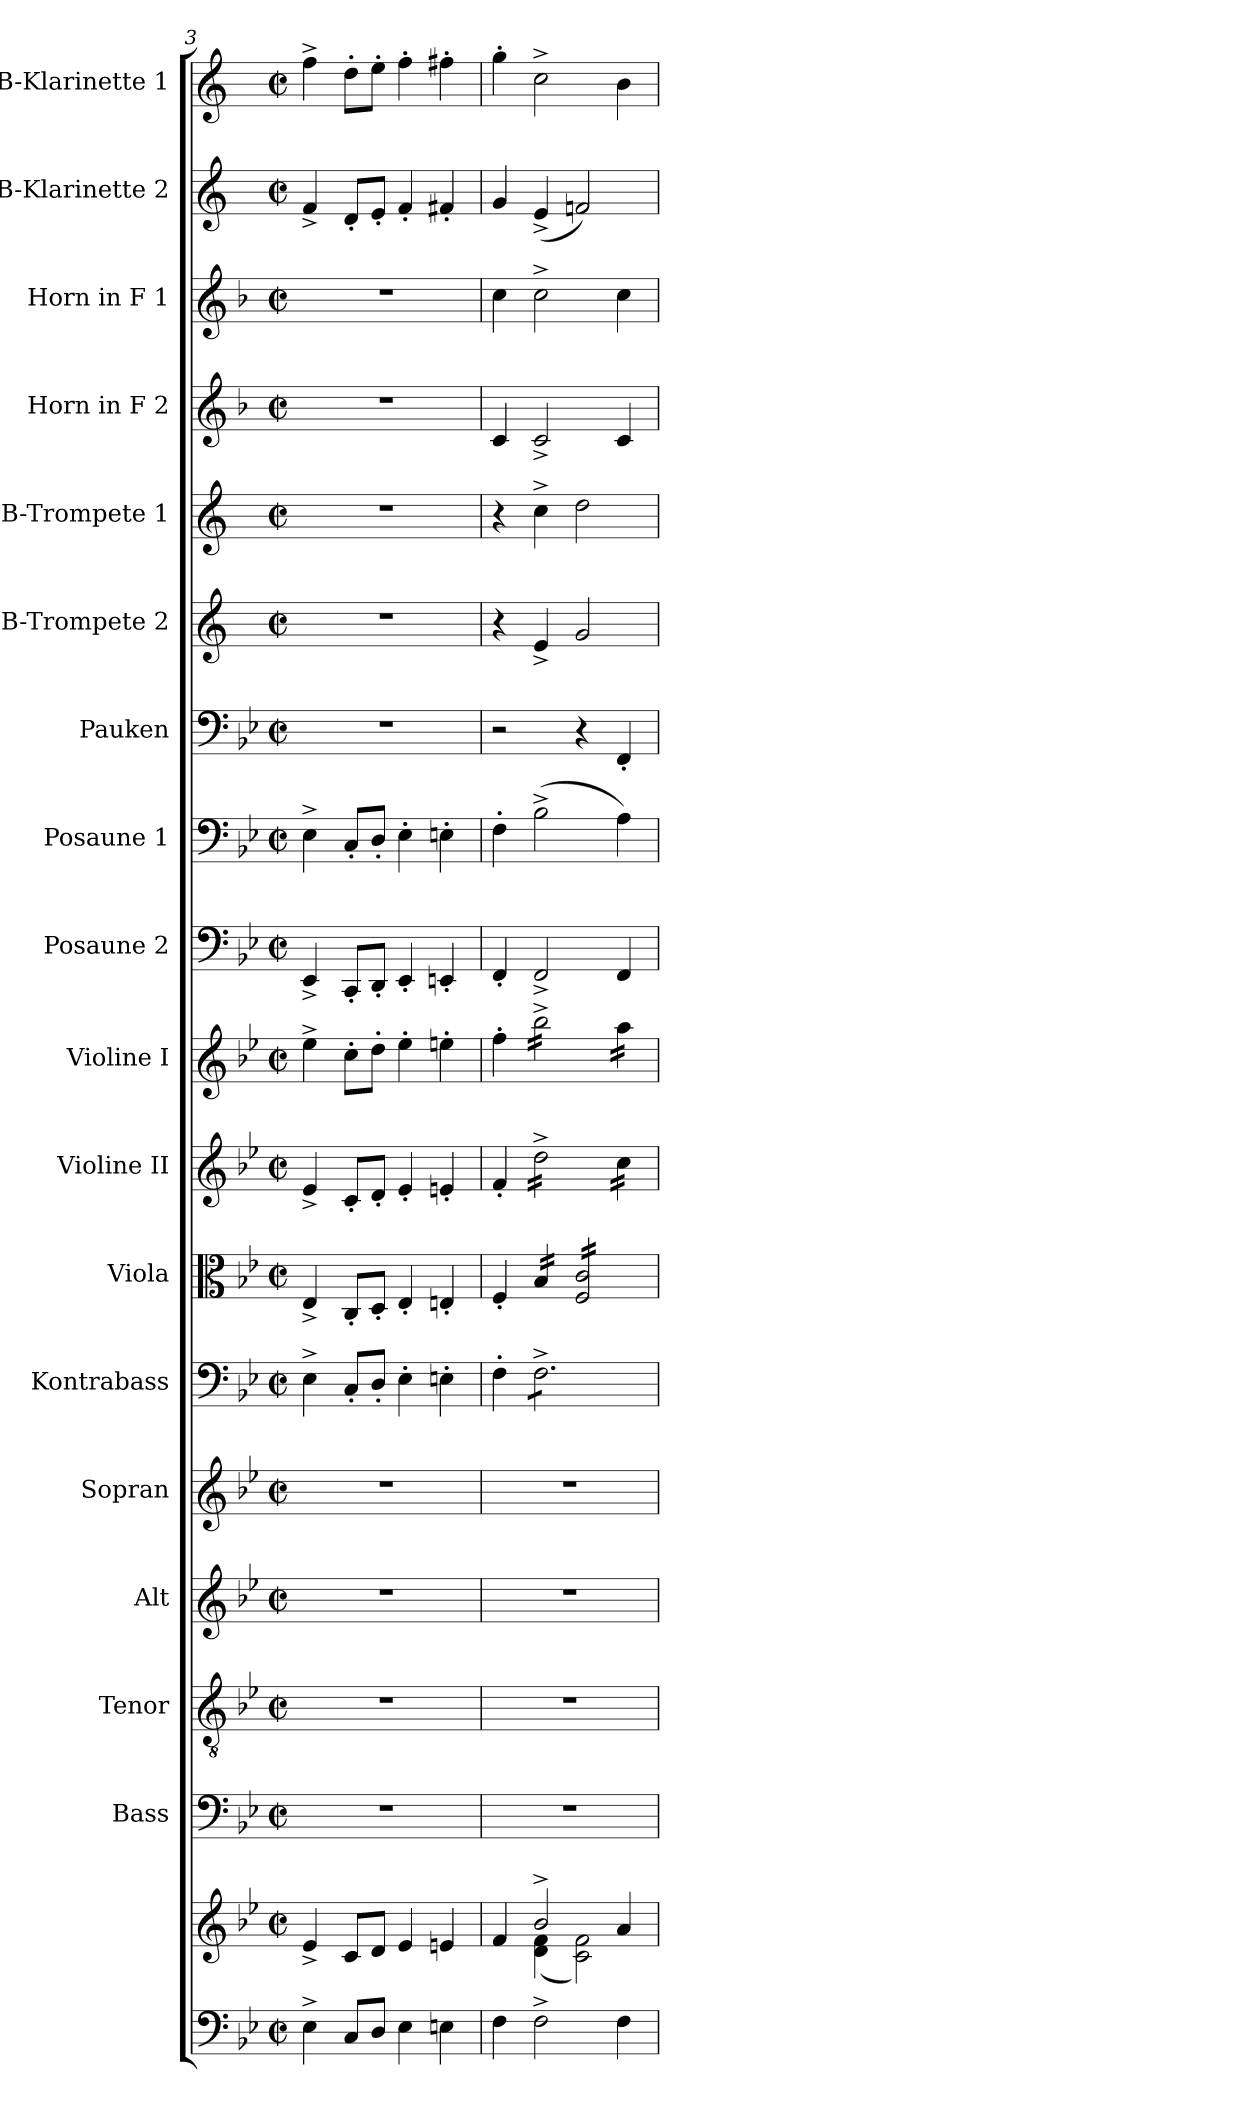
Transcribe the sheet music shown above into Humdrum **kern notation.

**kern	**kern	**kern	**kern	**kern	**kern	**kern	**kern	**kern	**kern	**kern	**kern	**kern	**kern	**kern	**kern	**kern	**kern	**kern
*part18	*part18	*part17	*part16	*part15	*part14	*part13	*part12	*part11	*part10	*part9	*part8	*part7	*part6	*part5	*part4	*part3	*part2	*part1
*staff19	*staff18	*staff17	*staff16	*staff15	*staff14	*staff13	*staff12	*staff11	*staff10	*staff9	*staff8	*staff7	*staff6	*staff5	*staff4	*staff3	*staff2	*staff1
*	*	*I"Bass	*I"Tenor	*I"Alt	*I"Sopran	*I"Kontrabass	*I"Viola	*I"Violine II	*I"Violine I	*I"Posaune 2	*I"Posaune 1	*I"Pauken	*I"B-Trompete 2	*I"B-Trompete 1	*I"Horn in F 2	*I"Horn in F 1	*I"B-Klarinette 2	*I"B-Klarinette 1
*	*	*I'B.	*I'T.	*I'A.	*I'S.	*I'Kb.	*I'Vla.	*I'Vl. II	*I'Vl. I	*I'Pos. 2	*I'Pos. 1	*I'Pk.	*I'B Trp. 2	*I'B Trp. 1	*	*	*I'Kl. 2	*I'Kl. 1
*clefF4	*clefG2	*clefF4	*clefGv2	*clefG2	*clefG2	*clefF4	*clefC3	*clefG2	*clefG2	*clefF4	*clefF4	*clefF4	*clefG2	*clefG2	*clefG2	*clefG2	*clefG2	*clefG2
*	*	*	*	*	*	*ITrd7c12	*	*	*	*	*	*	*ITrd1c2	*ITrd1c2	*ITrd4c7	*ITrd4c7	*ITrd1c2	*ITrd1c2
*k[b-e-]	*k[b-e-]	*k[b-e-]	*k[b-e-]	*k[b-e-]	*k[b-e-]	*k[b-e-]	*k[b-e-]	*k[b-e-]	*k[b-e-]	*k[b-e-]	*k[b-e-]	*k[b-e-]	*k[b-e-]	*k[b-e-]	*k[b-e-]	*k[b-e-]	*k[b-e-]	*k[b-e-]
*B-:	*B-:	*B-:	*B-:	*B-:	*B-:	*B-:	*B-:	*B-:	*B-:	*B-:	*B-:	*B-:	*B-:	*B-:	*B-:	*B-:	*B-:	*B-:
*M2/2	*M2/2	*M2/2	*M2/2	*M2/2	*M2/2	*M2/2	*M2/2	*M2/2	*M2/2	*M2/2	*M2/2	*M2/2	*M2/2	*M2/2	*M2/2	*M2/2	*M2/2	*M2/2
*met(c|)	*met(c|)	*met(c|)	*met(c|)	*met(c|)	*met(c|)	*met(c|)	*met(c|)	*met(c|)	*met(c|)	*met(c|)	*met(c|)	*met(c|)	*met(c|)	*met(c|)	*met(c|)	*met(c|)	*met(c|)	*met(c|)
=3	=3	=3	=3	=3	=3	=3	=3	=3	=3	=3	=3	=3	=3	=3	=3	=3	=3	=3
4E-^>\	4e-^</	1r	1r	1r	1r	4EE-^>\	4E-^</	4e-^</	4ee-^>\	4EE-^</	4E-^>\	1r	1r	1r	1r	1r	4e-^</	4ee-^>\
8C/L	8c/L	.	.	.	.	8CC'</L	8C'</L	8c'</L	8cc'>\L	8CC'</L	8C'</L	.	.	.	.	.	8c'</L	8cc'>\L
8D/J	8d/J	.	.	.	.	8DD'</J	8D'</J	8d'</J	8dd'>\J	8DD'</J	8D'</J	.	.	.	.	.	8d'</J	8dd'>\J
4E-\	4e-/	.	.	.	.	4EE-'>\	4E-'</	4e-'</	4ee-'>\	4EE-'</	4E-'>\	.	.	.	.	.	4e-'</	4ee-'>\
4En\	4en/	.	.	.	.	4EEn'>\	4En'</	4en'</	4een'>\	4EEn'</	4En'>\	.	.	.	.	.	4en'</	4een'>\
=4	=4	=4	=4	=4	=4	=4	=4	=4	=4	=4	=4	=4	=4	=4	=4	=4	=4	=4
*	*^	*	*	*	*	*	*	*	*	*	*	*	*	*	*	*	*	*
4F\	4f/	4ryy	1r	1r	1r	1r	4FF'>\	4F'</	4f'</	4ff'>\	4FF'</	4F'>\	2r	4r	4r	4F/	4f\	4f/	4ff'>\
*	*	*	*	*	*	*	*tremolo	*	*	*	*	*	*	*	*	*	*	*	*
*	*	*	*	*	*	*	*	*tremolo	*	*	*	*	*	*	*	*	*	*	*
*	*	*	*	*	*	*	*	*	*tremolo	*	*	*	*	*	*	*	*	*	*
*	*	*	*	*	*	*	*	*	*	*tremolo	*	*	*	*	*	*	*	*	*
2F^>\	2b-^>/	(4d\ 4f\	.	.	.	.	8FF^>\L	16B-/LL	16dd^>\LL	16bb-^>\LL	2FF^</	(>2B-^>\	.	4d^</	4b-^>\	2F^</	2f^>\	(<4d^</	2b-^>\
.	.	.	.	.	.	.	.	16B-/	16dd^>\	16bb-^>\	.	.	.	.	.	.	.	.	.
.	.	.	.	.	.	.	8FF^>\	16B-/	16dd^>\	16bb-^>\	.	.	.	.	.	.	.	.	.
.	.	.	.	.	.	.	.	16B-/JJ	16dd^>\	16bb-^>\	.	.	.	.	.	.	.	.	.
.	.	2c\ 2f\)	.	.	.	.	8FF^>\	16F/ 16c/LL	16dd^>\	16bb-^>\	.	.	4r	2f/	2cc\	.	.	2e-X/)	.
.	.	.	.	.	.	.	.	16F/ 16c/	16dd^>\	16bb-^>\	.	.	.	.	.	.	.	.	.
.	.	.	.	.	.	.	8FF^>\	16F/ 16c/	16dd^>\	16bb-^>\	.	.	.	.	.	.	.	.	.
.	.	.	.	.	.	.	.	16F/ 16c/	16dd^>\JJ	16bb-^>\JJ	.	.	.	.	.	.	.	.	.
4F\	4a/	.	.	.	.	.	8FF^>\	16F/ 16c/	16cc\LL	16aa\LL	4FF/	4A\)	4FF'</	.	.	4F/	4f\	.	4a\
.	.	.	.	.	.	.	.	16F/ 16c/	16cc\	16aa\	.	.	.	.	.	.	.	.	.
.	.	.	.	.	.	.	8FF^>\J	16F/ 16c/	16cc\	16aa\	.	.	.	.	.	.	.	.	.
*	*	*	*	*	*	*	*Xtremolo	*	*	*	*	*	*	*	*	*	*	*	*
.	.	.	.	.	.	.	.	16F/ 16c/JJ	16cc\JJ	16aa\JJ	.	.	.	.	.	.	.	.	.
*	*	*	*	*	*	*	*	*	*	*Xtremolo	*	*	*	*	*	*	*	*	*
*	*	*	*	*	*	*	*	*	*Xtremolo	*	*	*	*	*	*	*	*	*	*
*	*	*	*	*	*	*	*	*Xtremolo	*	*	*	*	*	*	*	*	*	*	*
*	*v	*v	*	*	*	*	*	*	*	*	*	*	*	*	*	*	*	*	*
=	=	=	=	=	=	=	=	=	=	=	=	=	=	=	=	=	=	=
*-	*-	*-	*-	*-	*-	*-	*-	*-	*-	*-	*-	*-	*-	*-	*-	*-	*-	*-
